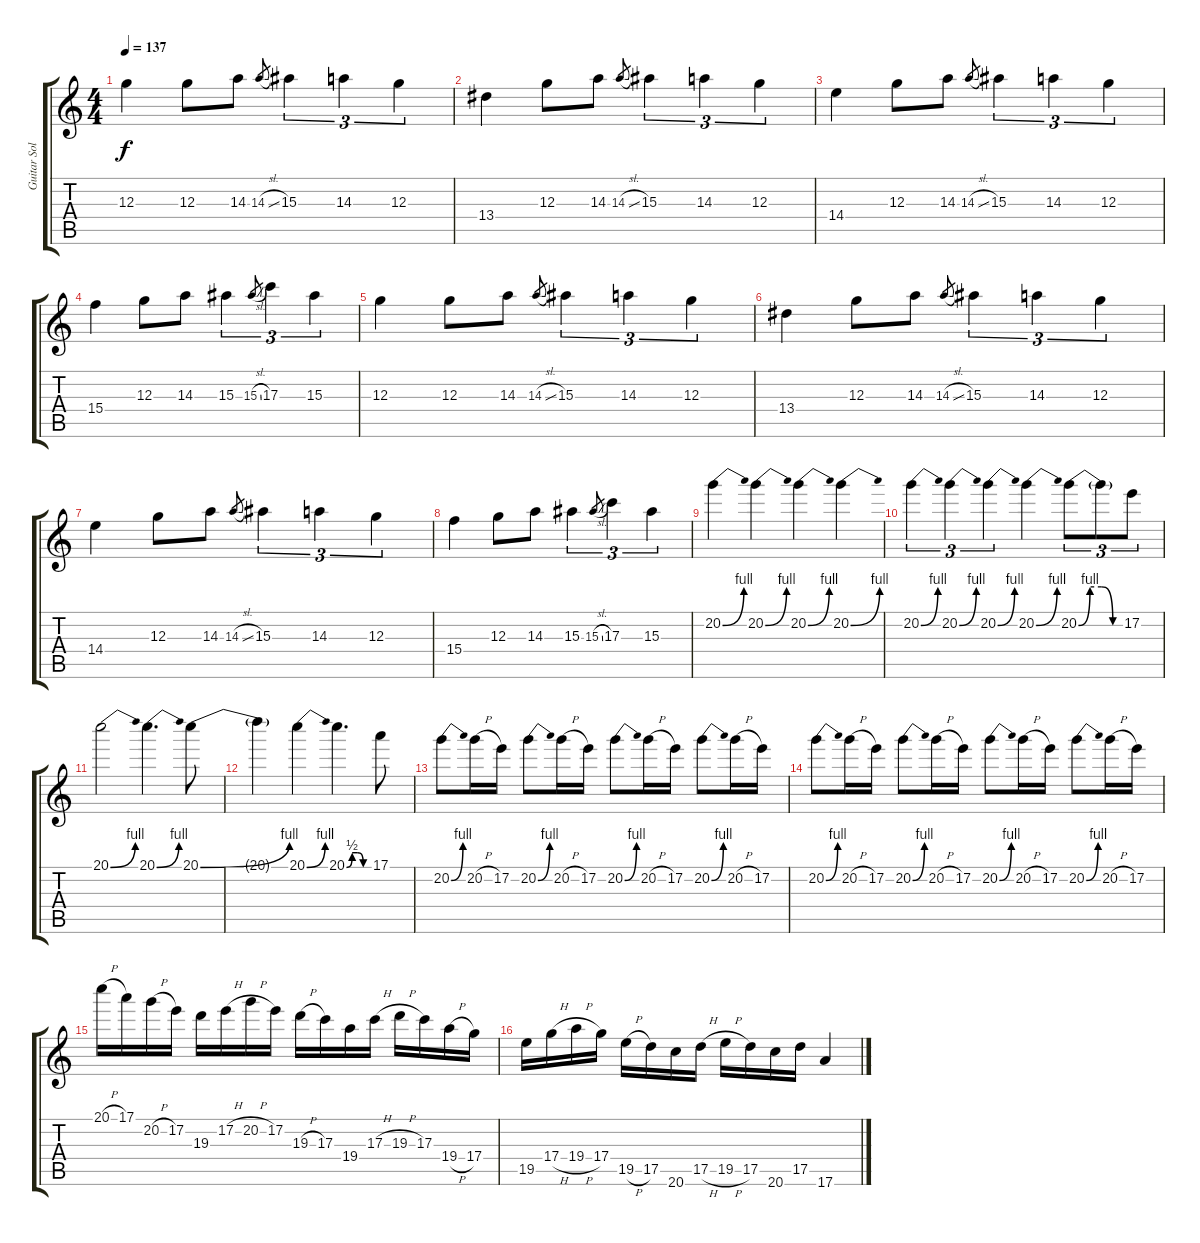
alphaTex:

\track ("Guitar Solo 1" "Guitar Sol") {instrument distortionguitar}
\staff {score tabs}
\tuning (E4 B3 G3 D3 A2 E2) {hide}
\ts (4 4)
\tempo 137
\clef g2
\ks c
12.3.4{dy f} 12.3.8 14.3.8 14.3{sl}.8{gr} 15.3.4{tu (3 2)} 14.3.4{tu (3 2)} 12.3.4{tu (3 2)} |
13.4.4 12.3.8 14.3.8 14.3{sl}.8{gr} 15.3.4{tu (3 2)} 14.3.4{tu (3 2)} 12.3.4{tu (3 2)} |
14.4.4 12.3.8 14.3.8 14.3{sl}.8{gr} 15.3.4{tu (3 2)} 14.3.4{tu (3 2)} 12.3.4{tu (3 2)} |
15.4.4 12.3.8 14.3.8 15.3.4{tu (3 2)} 15.3{sl}.8{gr} 17.3.4{tu (3 2)} 15.3.4{tu (3 2)} |
12.3.4 12.3.8 14.3.8 14.3{sl}.8{gr} 15.3.4{tu (3 2)} 14.3.4{tu (3 2)} 12.3.4{tu (3 2)} |
13.4.4 12.3.8 14.3.8 14.3{sl}.8{gr} 15.3.4{tu (3 2)} 14.3.4{tu (3 2)} 12.3.4{tu (3 2)} |
14.4.4 12.3.8 14.3.8 14.3{sl}.8{gr} 15.3.4{tu (3 2)} 14.3.4{tu (3 2)} 12.3.4{tu (3 2)} |
15.4.4 12.3.8 14.3.8 15.3.4{tu (3 2)} 15.3{sl}.8{gr} 17.3.4{tu (3 2)} 15.3.4{tu (3 2)} |
20.2{be (bend 0 0 60 4)}.4 20.2{be (bend 0 0 60 4)}.4 20.2{be (bend 0 0 60 4)}.4 20.2{be (bend 0 0 60 4)}.4 |
20.2{be (bend 0 0 60 4)}.4{tu (3 2)} 20.2{be (bend 0 0 60 4)}.4{tu (3 2)} 20.2{be (bend 0 0 60 4)}.4{tu (3 2)} 20.2{be (bend 0 0 60 4)}.4 20.2{be (custom 0 0 15 4 30 4 45 0 60 0)}.8{tu (3 2)} 20.2{t}.8{tu (3 2)} 17.2.8{tu (3 2)} |
20.1{be (bend 0 0 60 4)}.2 20.1{be (bend 0 0 60 4)}.4{d} 20.1{be (bend 0 0 60 4)}.8 |
20.1{t}.4 20.1{be (bend 0 0 60 4)}.4 20.1{be (custom 0 0 15 2 30 2 45 0 60 0)}.4{d} 17.1.8 |
20.2{be (bend 0 0 60 4)}.8 20.2{h}.16 17.2.16 20.2{be (bend 0 0 60 4)}.8 20.2{h}.16 17.2.16 20.2{be (bend 0 0 60 4)}.8 20.2{h}.16 17.2.16 20.2{be (bend 0 0 60 4)}.8 20.2{h}.16 17.2.16 |
20.2{be (bend 0 0 60 4)}.8 20.2{h}.16 17.2.16 20.2{be (bend 0 0 60 4)}.8 20.2{h}.16 17.2.16 20.2{be (bend 0 0 60 4)}.8 20.2{h}.16 17.2.16 20.2{be (bend 0 0 60 4)}.8 20.2{h}.16 17.2.16 |
20.1{h}.16 17.1.16 20.2{h}.16 17.2.16 19.3.16 17.2{h}.16 20.2{h}.16 17.2.16 19.3{h}.16 17.3.16 19.4.16 17.3{h}.16 19.3{h}.16 17.3.16 19.4{h}.16 17.4.16 |
19.5.16 17.4{h}.16 19.4{h}.16 17.4.16 19.5{h}.16 17.5.16 20.6.16 17.5{h}.16 19.5{h}.16 17.5.16 20.6.16 17.5.16 17.6.4
